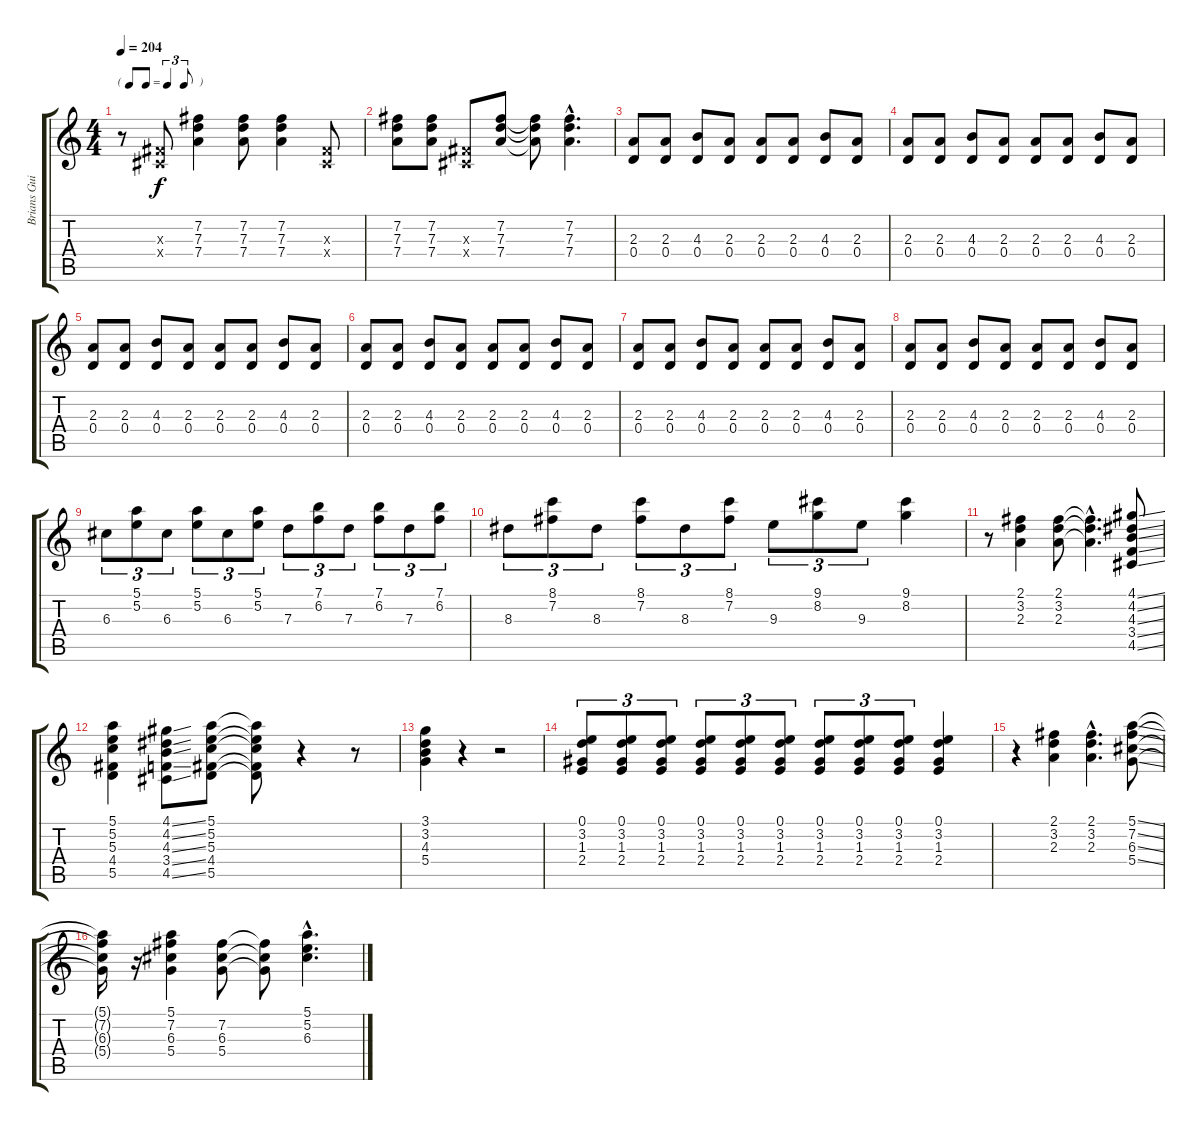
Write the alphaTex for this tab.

\track ("Brians Guitar" "Brians Gui") {instrument electricguitarclean}
\staff {score tabs}
\tuning (E4 B3 G3 D3 A2 E2) {hide}
\ts (4 4)
\tf triplet8th
\tempo 204
\clef g2
\ks c
r.8{dy f} (-1.3{x} -1.4{x}).8 (7.2 7.3 7.4).4 (7.2 7.3 7.4).8 (7.2 7.3 7.4).4 (-1.3{x} -1.4{x}).8 |
(7.2 7.3 7.4).8 (7.2 7.3 7.4).8 (-1.3{x} -1.4{x}).8 (7.2 7.3 7.4).8 (7.2{t} 7.3{t} 7.4{t}).8 (7.2{hac} 7.3{hac} 7.4{hac}).4{d} |
(2.3 0.4).8 (2.3 0.4).8 (4.3 0.4).8 (2.3 0.4).8 (2.3 0.4).8 (2.3 0.4).8 (4.3 0.4).8 (2.3 0.4).8 |
(2.3 0.4).8 (2.3 0.4).8 (4.3 0.4).8 (2.3 0.4).8 (2.3 0.4).8 (2.3 0.4).8 (4.3 0.4).8 (2.3 0.4).8 |
(2.3 0.4).8 (2.3 0.4).8 (4.3 0.4).8 (2.3 0.4).8 (2.3 0.4).8 (2.3 0.4).8 (4.3 0.4).8 (2.3 0.4).8 |
(2.3 0.4).8 (2.3 0.4).8 (4.3 0.4).8 (2.3 0.4).8 (2.3 0.4).8 (2.3 0.4).8 (4.3 0.4).8 (2.3 0.4).8 |
(2.3 0.4).8 (2.3 0.4).8 (4.3 0.4).8 (2.3 0.4).8 (2.3 0.4).8 (2.3 0.4).8 (4.3 0.4).8 (2.3 0.4).8 |
(2.3 0.4).8 (2.3 0.4).8 (4.3 0.4).8 (2.3 0.4).8 (2.3 0.4).8 (2.3 0.4).8 (4.3 0.4).8 (2.3 0.4).8 |
6.3.8{tu (3 2)} (5.1 5.2).8{tu (3 2)} 6.3.8{tu (3 2)} (5.1 5.2).8{tu (3 2)} 6.3.8{tu (3 2)} (5.1 5.2).8{tu (3 2)} 7.3.8{tu (3 2)} (7.1 6.2).8{tu (3 2)} 7.3.8{tu (3 2)} (7.1 6.2).8{tu (3 2)} 7.3.8{tu (3 2)} (7.1 6.2).8{tu (3 2)} |
8.3.8{tu (3 2)} (8.1 7.2).8{tu (3 2)} 8.3.8{tu (3 2)} (8.1 7.2).8{tu (3 2)} 8.3.8{tu (3 2)} (8.1 7.2).8{tu (3 2)} 9.3.8{tu (3 2)} (9.1 8.2).8{tu (3 2)} 9.3.8{tu (3 2)} (9.1 8.2).4 |
r.8 (2.1 3.2 2.3).4 (2.1 3.2 2.3).8 (2.1{hac t} 3.2{hac t} 2.3{hac t}).4{d} (4.1{ss} 4.2{ss} 4.3{ss} 3.4{ss} 4.5{ss}).8 |
(5.1 5.2 5.3 4.4 5.5).4 (4.1{ss} 4.2{ss} 4.3{ss} 3.4{ss} 4.5{ss}).8 (5.1 5.2 5.3 4.4 5.5).8 (5.1{t} 5.2{t} 5.3{t} 4.4{t} 5.5{t}).8 r.4 r.8 |
(3.1 3.2 4.3 5.4).4 r.4 r.2 |
(0.1 3.2 1.3 2.4).8{tu (3 2)} (0.1 3.2 1.3 2.4).8{tu (3 2)} (0.1 3.2 1.3 2.4).8{tu (3 2)} (0.1 3.2 1.3 2.4).8{tu (3 2)} (0.1 3.2 1.3 2.4).8{tu (3 2)} (0.1 3.2 1.3 2.4).8{tu (3 2)} (0.1 3.2 1.3 2.4).8{tu (3 2)} (0.1 3.2 1.3 2.4).8{tu (3 2)} (0.1 3.2 1.3 2.4).8{tu (3 2)} (0.1 3.2 1.3 2.4).4 |
r.4 (2.1 3.2 2.3).4 (2.1{hac} 3.2{hac} 2.3{hac}).4{d} (5.1{ss} 7.2{ss} 6.3{ss} 5.4{ss}).8 |
(5.1{t} 7.2{t} 6.3{t} 5.4{t}).16 r.16 (5.1 7.2 6.3 5.4).4 (7.2 6.3 5.4).8 (7.2{t} 6.3{t} 5.4{t}).8 (5.1{hac} 5.2{hac} 6.3{hac}).4{d}
